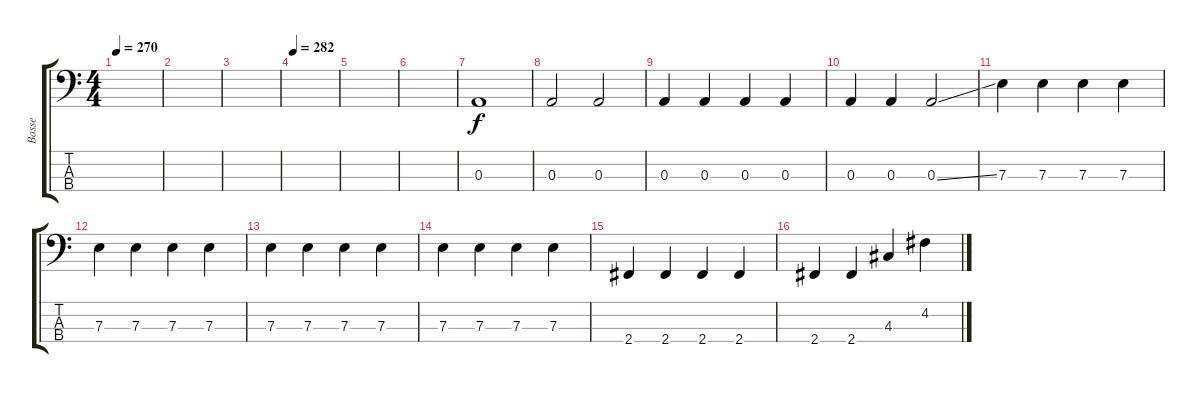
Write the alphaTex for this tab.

\track ("Basse" "Basse") {instrument electricguitarjazz}
\staff {score tabs}
\tuning (G2 D2 A1 E1) {hide}
\ts (4 4)
\tempo 270
\clef f4
\ks c
|
|
|
\tempo 282
|
|
|
0.3.1 |
0.3.2 0.3.2 |
0.3.4 0.3.4 0.3.4 0.3.4 |
0.3.4 0.3.4 0.3{ss}.2 |
7.3.4 7.3.4 7.3.4 7.3.4 |
7.3.4 7.3.4 7.3.4 7.3.4 |
7.3.4 7.3.4 7.3.4 7.3.4 |
7.3.4 7.3.4 7.3.4 7.3.4 |
2.4.4 2.4.4 2.4.4 2.4.4 |
2.4.4 2.4.4 4.3.4 4.2.4
